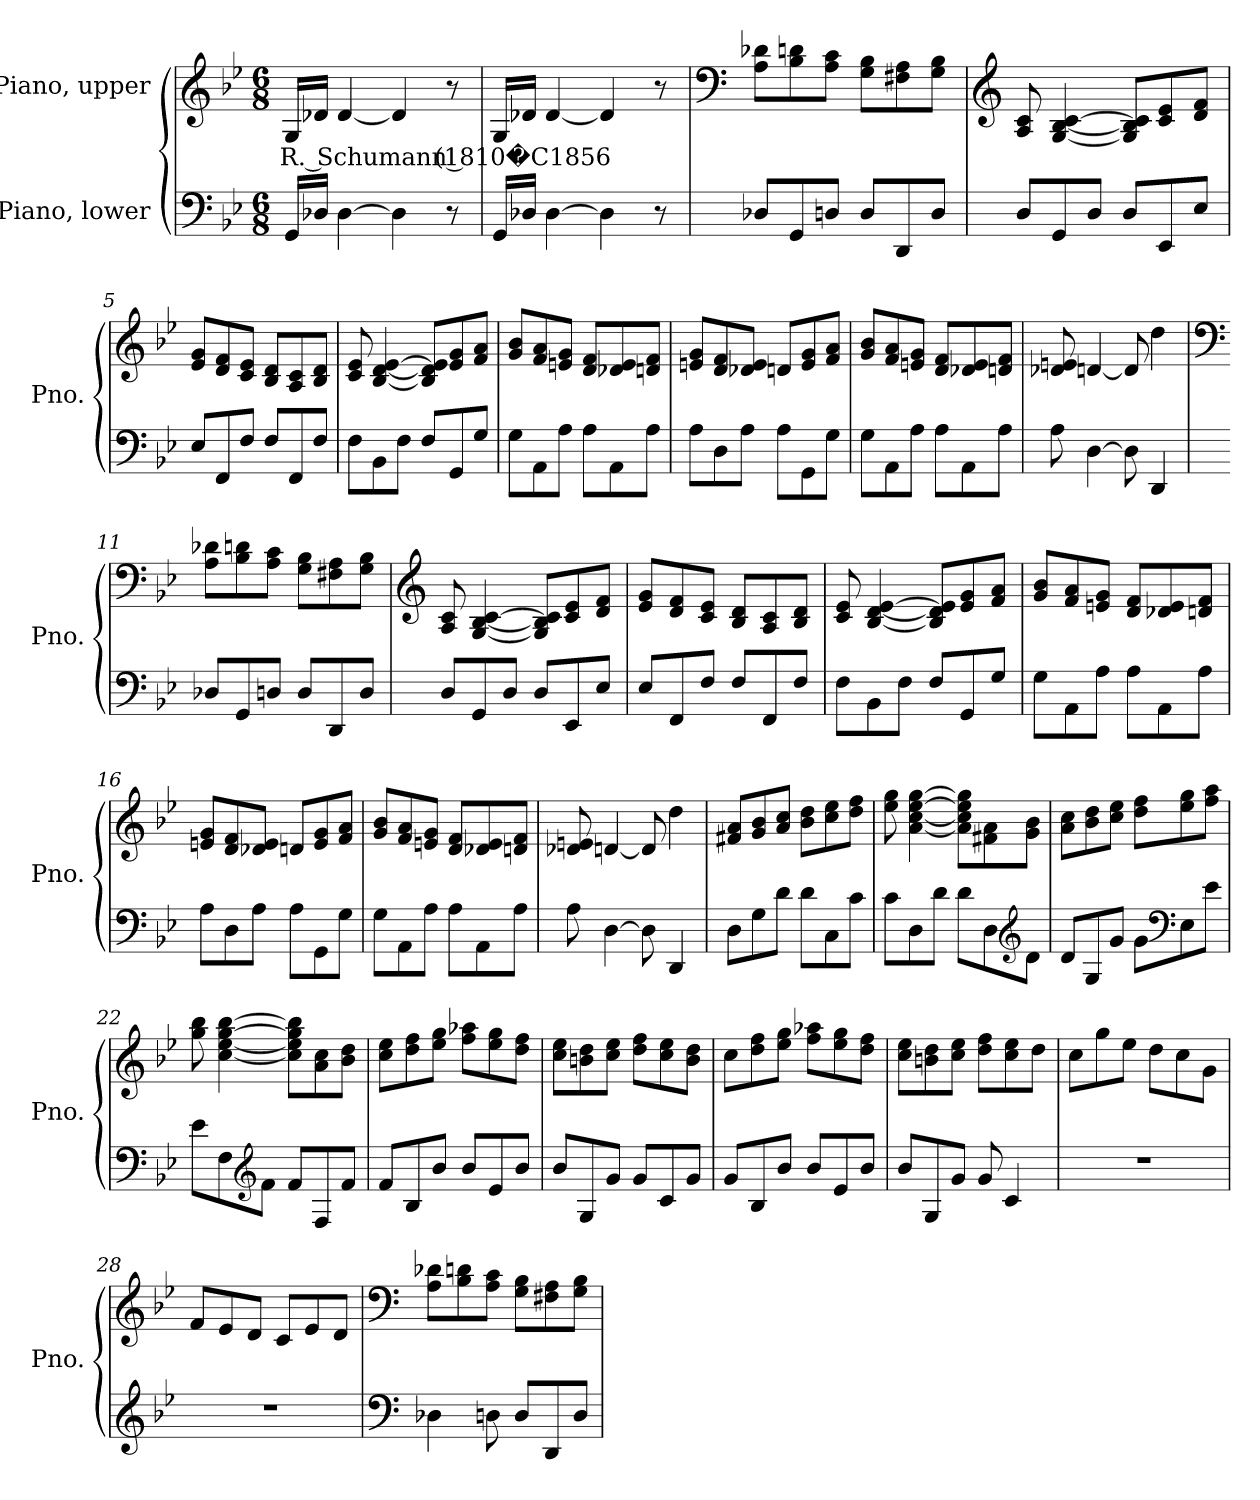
**kern	**kern	**text
*part2	*part1	*part1
*staff2	*staff1	*staff1
*I"Piano, lower	*I"Piano, upper	*
*I'Pno.	*I'Pno.	*
*clefF4	*clefG2	*
*k[b-e-]	*k[b-e-]	*
*M6/8	*M6/8	*
*MM165	*MM165	*
=1	=1	=1
!	!	!LO:LY:b
16GG/LL	16G/LL	R. Schumann (1810�C1856
16D-X/JJ	16d-X/JJ	.
[4D-\	[4d-/	.
4D-\]	4d-/]	.
8r	8r	.
=2	=2	=2
16GG/LL	16G/LL	.
16D-X/JJ	16d-X/JJ	.
[4D-\	[4d-/	.
4D-\]	4d-/]	.
8r	8r	.
=3	=3	=3
*	*clefF4	*
8D-X/L	8A\ 8d-X\L	.
8GG/	8B-\ 8dn\	.
8Dn/J	8A\ 8c\J	.
8D/L	8G\ 8B-\L	.
8DD/	8F#X\ 8A\	.
8D/J	8G\ 8B-\J	.
!!LO:LB:g=z
=4	=4	=4
*	*clefG2	*
8D/L	8A/ 8c/	.
8GG/	[4G/ [4B-/ [4c/	.
8D/J	.	.
8D/L	8G/] 8B-/] 8c/]L	.
8EE-/	8c/ 8e-/	.
8E-/J	8d/ 8f/J	.
=5	=5	=5
8E-/L	8e-/ 8g/L	.
8FF/	8d/ 8f/	.
8F/J	8c/ 8e-/J	.
8F/L	8B-/ 8d/L	.
8FF/	8A/ 8c/	.
8F/J	8B-/ 8d/J	.
=6	=6	=6
8F\L	8c/ 8e-/	.
8BB-\	[4B-/ [4d/ [4e-/	.
8F\J	.	.
8F/L	8B-/] 8d/] 8e-/]L	.
8GG/	8e-/ 8g/	.
8G/J	8f/ 8a/J	.
=7	=7	=7
8G\L	8g/ 8b-/L	.
8AA\	8f/ 8a/	.
8A\J	8en/ 8g/J	.
8A\L	8d/ 8f/L	.
8AA\	8d-X/ 8e/	.
8A\J	8dn/ 8f/J	.
=8	=8	=8
8A\L	8en/ 8g/L	.
8D\	8d/ 8f/	.
8A\J	8d-X/ 8e/J	.
8A\L	8dn/L	.
8GG\	8e/ 8g/	.
8G\J	8f/ 8a/J	.
!!LO:LB:g=z
=9	=9	=9
8G\L	8g/ 8b-/L	.
8AA\	8f/ 8a/	.
8A\J	8en/ 8g/J	.
8A\L	8d/ 8f/L	.
8AA\	8d-X/ 8e/	.
8A\J	8dn/ 8f/J	.
=10	=10	=10
8A\	8d-X/ 8en/	.
[4D\	[4dn/	.
8D\]	8d/]	.
4DD/	4dd\	.
=11	=11	=11
*	*clefF4	*
8D-X/L	8A\ 8d-X\L	.
8GG/	8B-\ 8dn\	.
8Dn/J	8A\ 8c\J	.
8D/L	8G\ 8B-\L	.
8DD/	8F#X\ 8A\	.
8D/J	8G\ 8B-\J	.
=12	=12	=12
*	*clefG2	*
8D/L	8A/ 8c/	.
8GG/	[4G/ [4B-/ [4c/	.
8D/J	.	.
8D/L	8G/] 8B-/] 8c/]L	.
8EE-/	8c/ 8e-/	.
8E-/J	8d/ 8f/J	.
!!LO:LB:g=z
=13	=13	=13
8E-/L	8e-/ 8g/L	.
8FF/	8d/ 8f/	.
8F/J	8c/ 8e-/J	.
8F/L	8B-/ 8d/L	.
8FF/	8A/ 8c/	.
8F/J	8B-/ 8d/J	.
=14	=14	=14
8F\L	8c/ 8e-/	.
8BB-\	[4B-/ [4d/ [4e-/	.
8F\J	.	.
8F/L	8B-/] 8d/] 8e-/]L	.
8GG/	8e-/ 8g/	.
8G/J	8f/ 8a/J	.
=15	=15	=15
8G\L	8g/ 8b-/L	.
8AA\	8f/ 8a/	.
8A\J	8en/ 8g/J	.
8A\L	8d/ 8f/L	.
8AA\	8d-X/ 8e/	.
8A\J	8dn/ 8f/J	.
=16	=16	=16
8A\L	8en/ 8g/L	.
8D\	8d/ 8f/	.
8A\J	8d-X/ 8e/J	.
8A\L	8dn/L	.
8GG\	8e/ 8g/	.
8G\J	8f/ 8a/J	.
!!LO:LB:g=z
=17	=17	=17
8G\L	8g/ 8b-/L	.
8AA\	8f/ 8a/	.
8A\J	8en/ 8g/J	.
8A\L	8d/ 8f/L	.
8AA\	8d-X/ 8e/	.
8A\J	8dn/ 8f/J	.
=18	=18	=18
8A\	8d-X/ 8en/	.
[4D\	[4dn/	.
8D\]	8d/]	.
4DD/	4dd\	.
=19	=19	=19
8D\L	8f#X/ 8a/L	.
8G\	8g/ 8b-/	.
8d\J	8a/ 8cc/J	.
8d\L	8b-\ 8dd\L	.
8C\	8cc\ 8ee-\	.
8c\J	8dd\ 8ff\J	.
=20	=20	=20
8c\L	8ee-\ 8gg\	.
8D\	[4a\ [4cc\ [4ee-\ [4gg\	.
8d\J	.	.
8d\L	8a\] 8cc\] 8ee-\] 8gg\]L	.
8D\	8f#X\ 8a\	.
*clefG2	*	*
8d\J	8g\ 8b-\J	.
=21	=21	=21
8d/L	8a\ 8cc\L	.
8G/	8b-\ 8dd\	.
8g/J	8cc\ 8ee-\J	.
8g\L	8dd\ 8ff\L	.
*clefF4	*	*
8E-\	8ee-\ 8gg\	.
8e-\J	8ff\ 8aa\J	.
!!LO:LB:g=z
=22	=22	=22
8e-\L	8gg\ 8bb-\	.
8F\	[4cc\ [4ee-\ [4gg\ [4bb-\	.
*clefG2	*	*
8f\J	.	.
8f/L	8cc\] 8ee-\] 8gg\] 8bb-\]L	.
8F/	8a\ 8cc\	.
8f/J	8b-\ 8dd\J	.
=23	=23	=23
8f/L	8cc\ 8ee-\L	.
8B-/	8dd\ 8ff\	.
8b-/J	8ee-\ 8gg\J	.
8b-/L	8ff\ 8aa-X\L	.
8e-/	8ee-\ 8gg\	.
8b-/J	8dd\ 8ff\J	.
=24	=24	=24
8b-/L	8cc\ 8ee-\L	.
8G/	8bn\ 8dd\	.
8g/J	8cc\ 8ee-\J	.
8g/L	8dd\ 8ff\L	.
8c/	8cc\ 8ee-\	.
8g/J	8b\ 8dd\J	.
=25	=25	=25
8g/L	8cc\L	.
8B-/	8dd\ 8ff\	.
8b-/J	8ee-\ 8gg\J	.
8b-/L	8ff\ 8aa-X\L	.
8e-/	8ee-\ 8gg\	.
8b-/J	8dd\ 8ff\J	.
=26	=26	=26
8b-/L	8cc\ 8ee-\L	.
8G/	8bn\ 8dd\	.
8g/J	8cc\ 8ee-\J	.
8g/	8dd\ 8ff\L	.
4c/	8cc\ 8ee-\	.
.	8dd\J	.
!!LO:PB:g=z
=27	=27	=27
2.r	8cc\L	.
.	8gg\	.
.	8ee-\J	.
.	8dd\L	.
.	8cc\	.
.	8g\J	.
=28	=28	=28
2.r	8f/L	.
.	8e-/	.
.	8d/J	.
.	8c/L	.
.	8e-/	.
.	8d/J	.
=29	=29	=29
*clefF4	*clefF4	*
4D-X\	8A\ 8d-X\L	.
.	8B-\ 8dn\	.
8Dn\	8A\ 8c\J	.
8D/L	8G\ 8B-\L	.
8DD/	8F#X\ 8A\	.
8D/J	8G\ 8B-\J	.
=	=	=
*-	*-	*-
